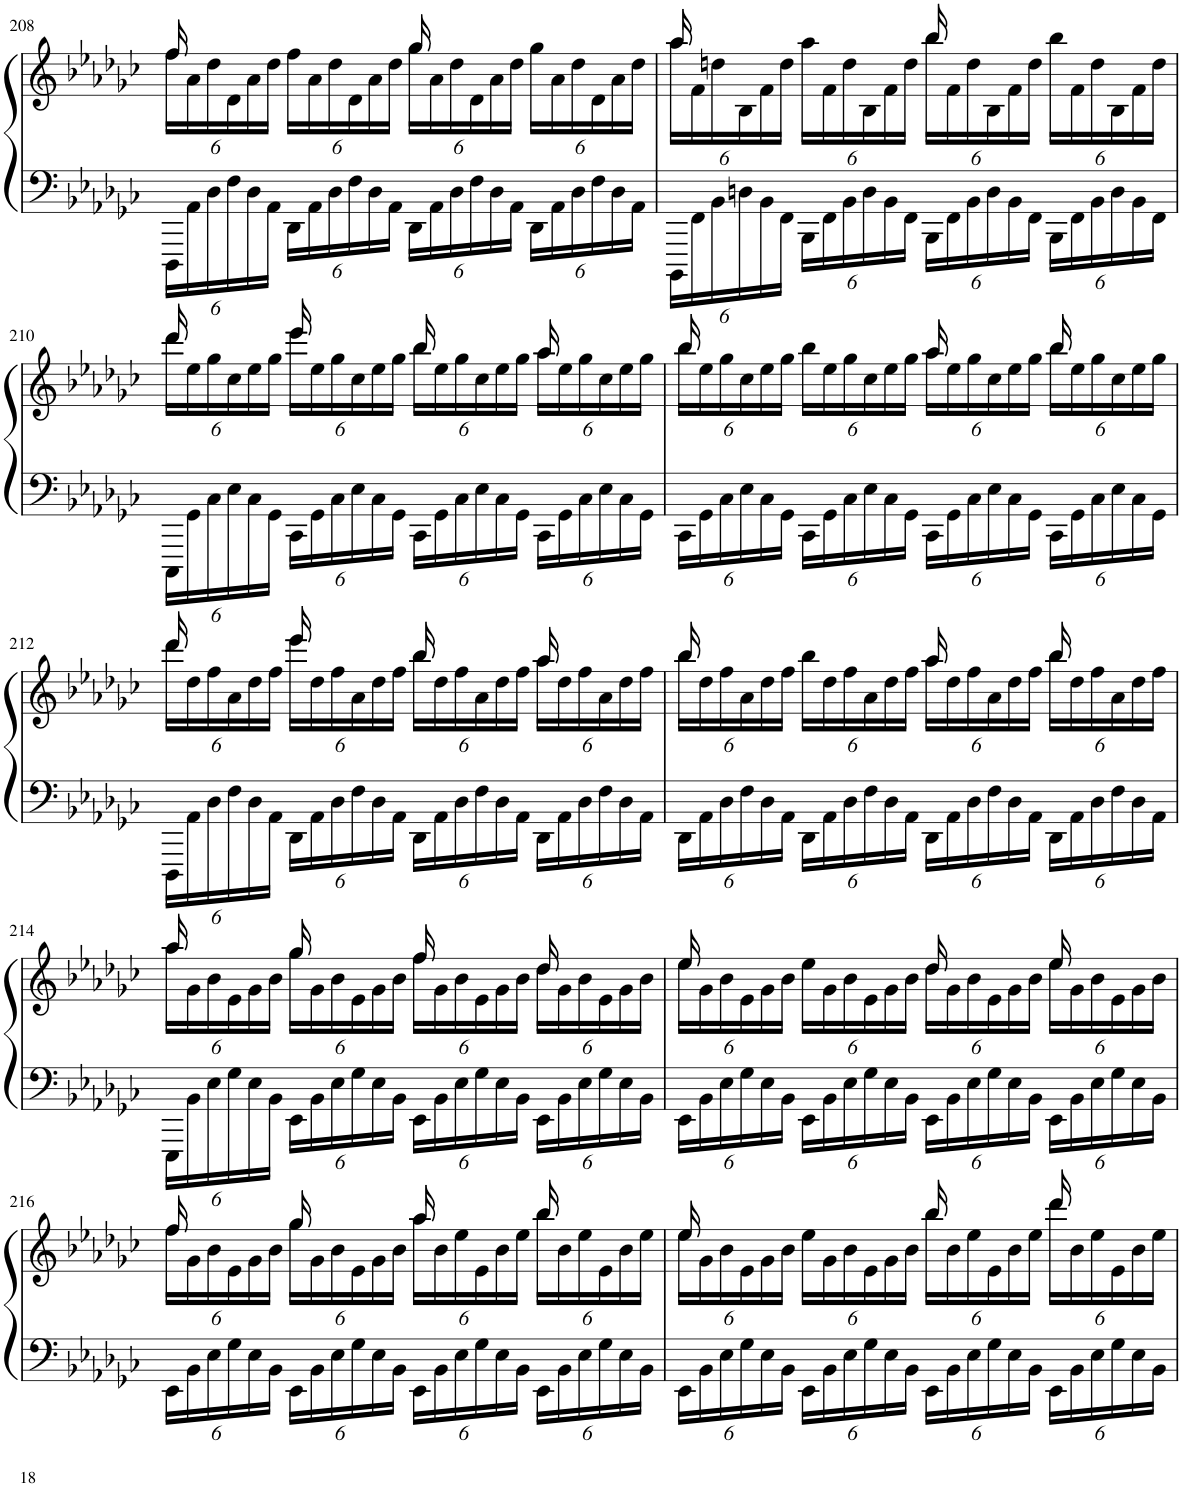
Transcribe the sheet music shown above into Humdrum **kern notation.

**kern	**kern
*part2	*part1
*staff2	*staff1
*I"Piano	*I"Piano
*I'Pno	*I'Pno
!!LO:PB:g=z
*clefF4	*clefG2
*k[b-e-a-d-g-c-]	*k[b-e-a-d-g-c-]
*M4/4	*M4/4
*Xbrackettup	*Xbrackettup
=208	=208
*	*^
24DDD-\LL	24ff\LL	16ff/
24AA-\	24a-\	.
.	.	4..ryy
24D-\	24dd-\	.
24F\	24d-\	.
24D-\	24a-\	.
24AA-\JJ	24dd-\JJ	.
24DD-\LL	24ff\LL	.
24AA-\	24a-\	.
24D-\	24dd-\	.
24F\	24d-\	.
24D-\	24a-\	.
24AA-\JJ	24dd-\JJ	.
24DD-\LL	24gg-\LL	16gg-/
24AA-\	24a-\	.
.	.	4..ryy
24D-\	24dd-\	.
24F\	24d-\	.
24D-\	24a-\	.
24AA-\JJ	24dd-\JJ	.
24DD-\LL	24gg-\LL	.
24AA-\	24a-\	.
24D-\	24dd-\	.
24F\	24d-\	.
24D-\	24a-\	.
24AA-\JJ	24dd-\JJ	.
=209	=209	=209
24BBBB-\LL	24aa-\LL	16aa-/
24FF\	24f\	.
.	.	4..ryy
24BB-\	24ddn\	.
24Dn\	24B-\	.
24BB-\	24f\	.
24FF\JJ	24dd\JJ	.
24BBB-\LL	24aa-\LL	.
24FF\	24f\	.
24BB-\	24dd\	.
24D\	24B-\	.
24BB-\	24f\	.
24FF\JJ	24dd\JJ	.
24BBB-\LL	24bb-\LL	16bb-/
24FF\	24f\	.
.	.	4..ryy
24BB-\	24dd\	.
24D\	24B-\	.
24BB-\	24f\	.
24FF\JJ	24dd\JJ	.
24BBB-\LL	24bb-\LL	.
24FF\	24f\	.
24BB-\	24dd\	.
24D\	24B-\	.
24BB-\	24f\	.
24FF\JJ	24dd\JJ	.
!!LO:LB:g=z	!!
=210	=210	=210
24CCC-\LL	24ddd-\LL	16ddd-/
24GG-\	24ee-\	.
.	.	8.ryy
24C-\	24gg-\	.
24E-\	24cc-\	.
24C-\	24ee-\	.
24GG-\JJ	24gg-\JJ	.
24CC-\LL	24eee-\LL	16eee-/
24GG-\	24ee-\	.
.	.	8.ryy
24C-\	24gg-\	.
24E-\	24cc-\	.
24C-\	24ee-\	.
24GG-\JJ	24gg-\JJ	.
24CC-\LL	24bb-\LL	16bb-/
24GG-\	24ee-\	.
.	.	8.ryy
24C-\	24gg-\	.
24E-\	24cc-\	.
24C-\	24ee-\	.
24GG-\JJ	24gg-\JJ	.
24CC-\LL	24aa-\LL	16aa-/
24GG-\	24ee-\	.
.	.	8.ryy
24C-\	24gg-\	.
24E-\	24cc-\	.
24C-\	24ee-\	.
24GG-\JJ	24gg-\JJ	.
=211	=211	=211
24CC-\LL	24bb-\LL	16bb-/
24GG-\	24ee-\	.
.	.	4..ryy
24C-\	24gg-\	.
24E-\	24cc-\	.
24C-\	24ee-\	.
24GG-\JJ	24gg-\JJ	.
24CC-\LL	24bb-\LL	.
24GG-\	24ee-\	.
24C-\	24gg-\	.
24E-\	24cc-\	.
24C-\	24ee-\	.
24GG-\JJ	24gg-\JJ	.
24CC-\LL	24aa-\LL	16aa-/
24GG-\	24ee-\	.
.	.	8.ryy
24C-\	24gg-\	.
24E-\	24cc-\	.
24C-\	24ee-\	.
24GG-\JJ	24gg-\JJ	.
24CC-\LL	24bb-\LL	16bb-/
24GG-\	24ee-\	.
.	.	8.ryy
24C-\	24gg-\	.
24E-\	24cc-\	.
24C-\	24ee-\	.
24GG-\JJ	24gg-\JJ	.
!!LO:LB:g=z	!!
=212	=212	=212
24DDD-\LL	24ddd-\LL	16ddd-/
24AA-\	24dd-\	.
.	.	8.ryy
24D-\	24ff\	.
24F\	24a-\	.
24D-\	24dd-\	.
24AA-\JJ	24ff\JJ	.
24DD-\LL	24eee-\LL	16eee-/
24AA-\	24dd-\	.
.	.	8.ryy
24D-\	24ff\	.
24F\	24a-\	.
24D-\	24dd-\	.
24AA-\JJ	24ff\JJ	.
24DD-\LL	24bb-\LL	16bb-/
24AA-\	24dd-\	.
.	.	8.ryy
24D-\	24ff\	.
24F\	24a-\	.
24D-\	24dd-\	.
24AA-\JJ	24ff\JJ	.
24DD-\LL	24aa-\LL	16aa-/
24AA-\	24dd-\	.
.	.	8.ryy
24D-\	24ff\	.
24F\	24a-\	.
24D-\	24dd-\	.
24AA-\JJ	24ff\JJ	.
=213	=213	=213
24DD-\LL	24bb-\LL	16bb-/
24AA-\	24dd-\	.
.	.	4..ryy
24D-\	24ff\	.
24F\	24a-\	.
24D-\	24dd-\	.
24AA-\JJ	24ff\JJ	.
24DD-\LL	24bb-\LL	.
24AA-\	24dd-\	.
24D-\	24ff\	.
24F\	24a-\	.
24D-\	24dd-\	.
24AA-\JJ	24ff\JJ	.
24DD-\LL	24aa-\LL	16aa-/
24AA-\	24dd-\	.
.	.	8.ryy
24D-\	24ff\	.
24F\	24a-\	.
24D-\	24dd-\	.
24AA-\JJ	24ff\JJ	.
24DD-\LL	24bb-\LL	16bb-/
24AA-\	24dd-\	.
.	.	8.ryy
24D-\	24ff\	.
24F\	24a-\	.
24D-\	24dd-\	.
24AA-\JJ	24ff\JJ	.
!!LO:LB:g=z	!!
=214	=214	=214
24EEE-\LL	24aa-\LL	16aa-/
24BB-\	24g-\	.
.	.	8.ryy
24E-\	24b-\	.
24G-\	24e-\	.
24E-\	24g-\	.
24BB-\JJ	24b-\JJ	.
24EE-\LL	24gg-\LL	16gg-/
24BB-\	24g-\	.
.	.	8.ryy
24E-\	24b-\	.
24G-\	24e-\	.
24E-\	24g-\	.
24BB-\JJ	24b-\JJ	.
24EE-\LL	24ff\LL	16ff/
24BB-\	24g-\	.
.	.	8.ryy
24E-\	24b-\	.
24G-\	24e-\	.
24E-\	24g-\	.
24BB-\JJ	24b-\JJ	.
24EE-\LL	24dd-\LL	16dd-/
24BB-\	24g-\	.
.	.	8.ryy
24E-\	24b-\	.
24G-\	24e-\	.
24E-\	24g-\	.
24BB-\JJ	24b-\JJ	.
=215	=215	=215
24EE-\LL	24ee-\LL	16ee-/
24BB-\	24g-\	.
.	.	4..ryy
24E-\	24b-\	.
24G-\	24e-\	.
24E-\	24g-\	.
24BB-\JJ	24b-\JJ	.
24EE-\LL	24ee-\LL	.
24BB-\	24g-\	.
24E-\	24b-\	.
24G-\	24e-\	.
24E-\	24g-\	.
24BB-\JJ	24b-\JJ	.
24EE-\LL	24dd-\LL	16dd-/
24BB-\	24g-\	.
.	.	8.ryy
24E-\	24b-\	.
24G-\	24e-\	.
24E-\	24g-\	.
24BB-\JJ	24b-\JJ	.
24EE-\LL	24ee-\LL	16ee-/
24BB-\	24g-\	.
.	.	8.ryy
24E-\	24b-\	.
24G-\	24e-\	.
24E-\	24g-\	.
24BB-\JJ	24b-\JJ	.
!!LO:LB:g=z	!!
=216	=216	=216
24EE-\LL	24ff\LL	16ff/
24BB-\	24g-\	.
.	.	8.ryy
24E-\	24b-\	.
24G-\	24e-\	.
24E-\	24g-\	.
24BB-\JJ	24b-\JJ	.
24EE-\LL	24gg-\LL	16gg-/
24BB-\	24g-\	.
.	.	8.ryy
24E-\	24b-\	.
24G-\	24e-\	.
24E-\	24g-\	.
24BB-\JJ	24b-\JJ	.
24EE-\LL	24aa-\LL	16aa-/
24BB-\	24b-\	.
.	.	8.ryy
24E-\	24ee-\	.
24G-\	24e-\	.
24E-\	24b-\	.
24BB-\JJ	24ee-\JJ	.
24EE-\LL	24bb-\LL	16bb-/
24BB-\	24b-\	.
.	.	8.ryy
24E-\	24ee-\	.
24G-\	24e-\	.
24E-\	24b-\	.
24BB-\JJ	24ee-\JJ	.
=217	=217	=217
24EE-\LL	24ee-\LL	16ee-/
24BB-\	24g-\	.
.	.	4..ryy
24E-\	24b-\	.
24G-\	24e-\	.
24E-\	24g-\	.
24BB-\JJ	24b-\JJ	.
24EE-\LL	24ee-\LL	.
24BB-\	24g-\	.
24E-\	24b-\	.
24G-\	24e-\	.
24E-\	24g-\	.
24BB-\JJ	24b-\JJ	.
24EE-\LL	24bb-\LL	16bb-/
24BB-\	24b-\	.
.	.	8.ryy
24E-\	24ee-\	.
24G-\	24e-\	.
24E-\	24b-\	.
24BB-\JJ	24ee-\JJ	.
24EE-\LL	24ddd-\LL	16ddd-/
24BB-\	24b-\	.
.	.	8.ryy
24E-\	24ee-\	.
24G-\	24e-\	.
24E-\	24b-\	.
24BB-\JJ	24ee-\JJ	.
*	*v	*v
=	=
*-	*-
